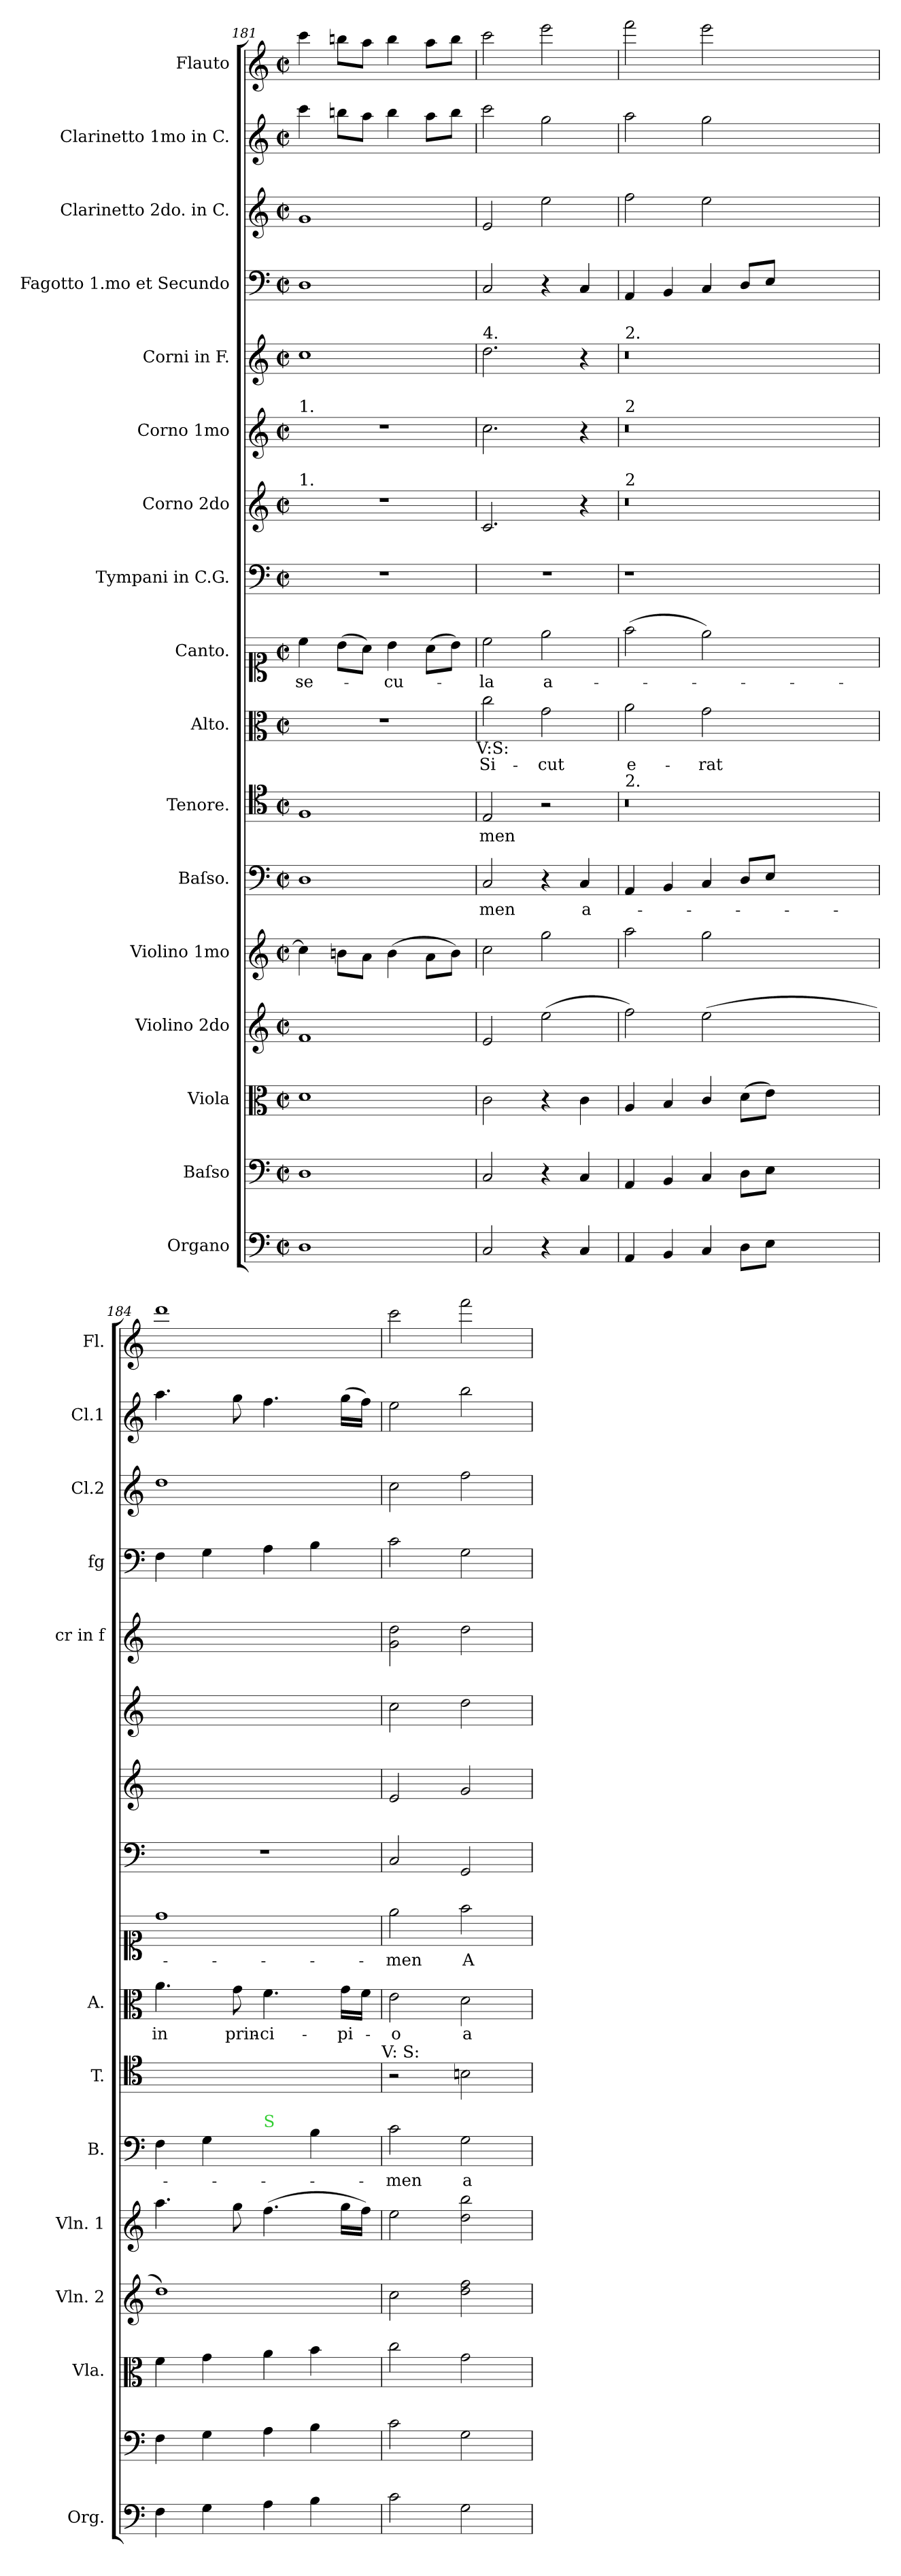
**kern	**kern	**kern	**kern	**kern	**kern	**text	**kern	**text	**kern	**text	**kern	**text	**kern	**kern	**kern	**kern	**kern	**kern	**kern	**kern
*part17	*part16	*part15	*part14	*part13	*part12	*part12	*part11	*part11	*part10	*part10	*part9	*part9	*part8	*part7	*part6	*part5	*part4	*part3	*part2	*part1
*staff17	*staff16	*staff15	*staff14	*staff13	*staff12	*staff12	*staff11	*staff11	*staff10	*staff10	*staff9	*staff9	*staff8	*staff7	*staff6	*staff5	*staff4	*staff3	*staff2	*staff1
*I"Organo	*I"Baſso	*I"Viola	*I"Violino 2do	*I"Violino 1mo	*I"Baſso.	*	*I"Tenore.	*	*I"Alto.	*	*I"Canto.	*	*I"Tympani in C.G.	*I"Corno 2do	*I"Corno 1mo	*I"Corni in F.	*I"Fagotto 1.mo et Secundo	*I"Clarinetto 2do. in C.	*I"Clarinetto 1mo in C.	*I"Flauto
*I'Org.	*	*I'Vla.	*I'Vln. 2	*I'Vln. 1	*I'B.	*	*I'T.	*	*I'A.	*	*	*	*	*	*	*I'cr in f	*I'fg	*I'Cl.2	*I'Cl.1	*I'Fl.
*clefF4	*clefF4	*clefC3	*clefG2	*clefG2	*clefF4	*	*clefC4	*	*clefC3	*	*clefC1	*	*clefF4	*clefG2	*clefG2	*clefG2	*clefF4	*clefG2	*clefG2	*clefG2
*	*	*	*	*	*	*	*	*	*	*	*	*	*	*	*	*ITrd4c7	*	*	*	*
*k[]	*k[]	*k[]	*k[]	*k[]	*k[]	*	*k[]	*	*k[]	*	*k[]	*	*k[]	*k[]	*k[]	*k[b-]	*k[]	*k[]	*k[]	*k[]
*M2/2	*M2/2	*M2/2	*M2/2	*M2/2	*M2/2	*	*M2/2	*	*M2/2	*	*M2/2	*	*M2/2	*M2/2	*M2/2	*M2/2	*M2/2	*M2/2	*M2/2	*M2/2
*met(c|)	*met(c|)	*met(c|)	*met(c|)	*met(c|)	*met(c|)	*	*met(c|)	*	*met(c|)	*	*met(c|)	*	*met(c|)	*met(c|)	*met(c|)	*met(c|)	*met(c|)	*met(c|)	*met(c|)	*met(c|)
=181	=181	=181	=181	=181	=181	=181	=181	=181	=181	=181	=181	=181	=181	=181	=181	=181	=181	=181	=181	=181
!	!	!	!	!	!	!	!	!	!	!	!	!	!	!	!LO:TX:a:t=1.	!	!	!	!	!
!	!	!	!	!	!	!	!	!	!	!	!	!	!	!LO:TX:a:t=1.	!	!	!	!	!	!
1D\	1D\	1d\	1f/	4cc\]	1D\	.	1F/	.	1r	.	4cc\	se-	1r	1r	1r	1f/	1D\	1g/	4ccc\	4ccc\
.	.	.	.	8bn\L	.	.	.	.	.	.	(8b\L	.	.	.	.	.	.	.	8bbn\L	8bbn\L
.	.	.	.	8a\J	.	.	.	.	.	.	8a\J)	.	.	.	.	.	.	.	8aa\J	8aa\J
.	.	.	.	(4b\	.	.	.	.	.	.	4b\	-cu-	.	.	.	.	.	.	4bb\	4bb\
.	.	.	.	8a\L	.	.	.	.	.	.	(8a\L	.	.	.	.	.	.	.	8aa\L	8aa\L
.	.	.	.	8b\J)	.	.	.	.	.	.	8b\J)	.	.	.	.	.	.	.	8bb\J	8bb\J
!	!	!	!	!	!	!	!	!	!LO:TX:b:t=V&colon;S&colon;	!	!	!	!	!	!	!	!	!	!	!
=182	=182	=182	=182	=182	=182	=182	=182	=182	=182	=182	=182	=182	=182	=182	=182	=182	=182	=182	=182	=182
!	!	!	!	!	!	!	!	!	!	!	!	!	!	!	!	!LO:TX:a:t=4.	!	!	!	!
2C/	2C/	2c\	2e/	2cc\	2C/	-men	2E/	-men	2cc\	Si-	2cc\	-la	1r	2.c/	2.cc\	2.g\	2C/	2e/	2ccc\	2ccc\
4r	4r	4r	(2ee\	2gg\	4r	.	2r	.	2g\	-cut	2ee\	a-	.	.	.	.	4r	2ee\	2gg\	2eee\
4C/	4C/	4c\	.	.	4C/	a-	.	.	.	.	.	.	.	4r	4r	4r	4C/	.	.	.
=183	=183	=183	=183	=183	=183	=183	=183	=183	=183	=183	=183	=183	=183	=183	=183	=183	=183	=183	=183	=183
!	!	!	!	!	!	!	!	!	!	!	!	!	!	!	!	!LO:TX:a:t=2.	!	!	!	!
!	!	!	!	!	!	!	!	!	!	!	!	!	!	!	!LO:TX:a:t=2	!	!	!	!	!
!	!	!	!	!	!	!	!	!	!	!	!	!	!	!LO:TX:a:t=2	!	!	!	!	!	!
!	!	!	!	!	!	!	!LO:TX:a:t=2.	!	!	!	!	!	!	!	!	!	!	!	!	!
4AA/	4AA/	4A/	2ff\)	2aa\	4AA/	.	0r	.	2a\	e-	(2ff\	.	1r	0r	0r	0r	4AA/	2ff\	2aa\	2fff\
4BB/	4BB/	4B/	.	.	4BB/	.	.	.	.	.	.	.	.	.	.	.	4BB/	.	.	.
4C/	4C/	4c/	(2ee\	2gg\	4C/	.	.	.	2g\	-rat	2ee\)	.	.	.	.	.	4C/	2ee\	2gg\	2eee\
8D\L	8D\L	(8d\L	.	.	8D/L	.	.	.	.	.	.	.	.	.	.	.	8D/L	.	.	.
8E\J	8E\J	8e\J)	.	.	8E/J	.	.	.	.	.	.	.	.	.	.	.	8E/J	.	.	.
1ryy	1ryy	1ryy	1ryy	1ryy	1ryy	.	.	.	1ryy	.	1ryy	.	1ryy	.	.	.	1ryy	1ryy	1ryy	1ryy
=184	=184	=184	=184	=184	=184	=184	=184	=184	=184	=184	=184	=184	=184	=184	=184	=184	=184	=184	=184	=184
4F\	4F\	4f\	1dd\)	4.aa\	4F\	.	1ryy	.	4.a\	in	1dd\	.	1r	1ryy	1ryy	1ryy	4F\	1dd\	4.aa\	1ddd\
4G\	4G\	4g\	.	.	4G\	.	.	.	.	.	.	.	.	.	.	.	4G\	.	.	.
.	.	.	.	8gg\	.	.	.	.	8g\	prin-	.	.	.	.	.	.	.	.	8gg\	.
!	!	!	!	!	!LO:TX:a:color=limegreen:t=S	!	!	!	!	!	!	!	!	!	!	!	!	!	!	!
4A\	4A\	4a\	.	(4.ff\	4A\yy	.	.	.	4.f\	-ci-	.	.	.	.	.	.	4A\	.	4.ff\	.
4B\	4B\	4b\	.	.	4B\	.	.	.	.	.	.	.	.	.	.	.	4B\	.	.	.
.	.	.	.	16gg\LL	.	.	.	.	16g\LL	-pi-	.	.	.	.	.	.	.	.	(16gg\LL	.
.	.	.	.	16ff\JJ)	.	.	.	.	16f\JJ	.	.	.	.	.	.	.	.	.	16ff\JJ)	.
!	!	!	!	!	!	!	!LO:TX:a:t=V&colon; S&colon;	!	!	!	!	!	!	!	!	!	!	!	!	!
=185	=185	=185	=185	=185	=185	=185	=185	=185	=185	=185	=185	=185	=185	=185	=185	=185	=185	=185	=185	=185
2c\	2c\	2cc\	2cc\	2ee\	2c\	-men	2r	.	2e\	-o	2ee\	-men	2C/	2e/	2cc\	2c\ 2g\	2c\	2cc\	2ee\	2ccc\
2G\	2G\	2g\	2dd\ 2ff\	2dd\ 2bb\	2G\	a-	2Bn\	.	2d\	a-	2ff\	A-	2GG/	2g/	2dd\	2g\	2G\	2ff\	2bb\	2fff\
=	=	=	=	=	=	=	=	=	=	=	=	=	=	=	=	=	=	=	=	=
*-	*-	*-	*-	*-	*-	*-	*-	*-	*-	*-	*-	*-	*-	*-	*-	*-	*-	*-	*-	*-
